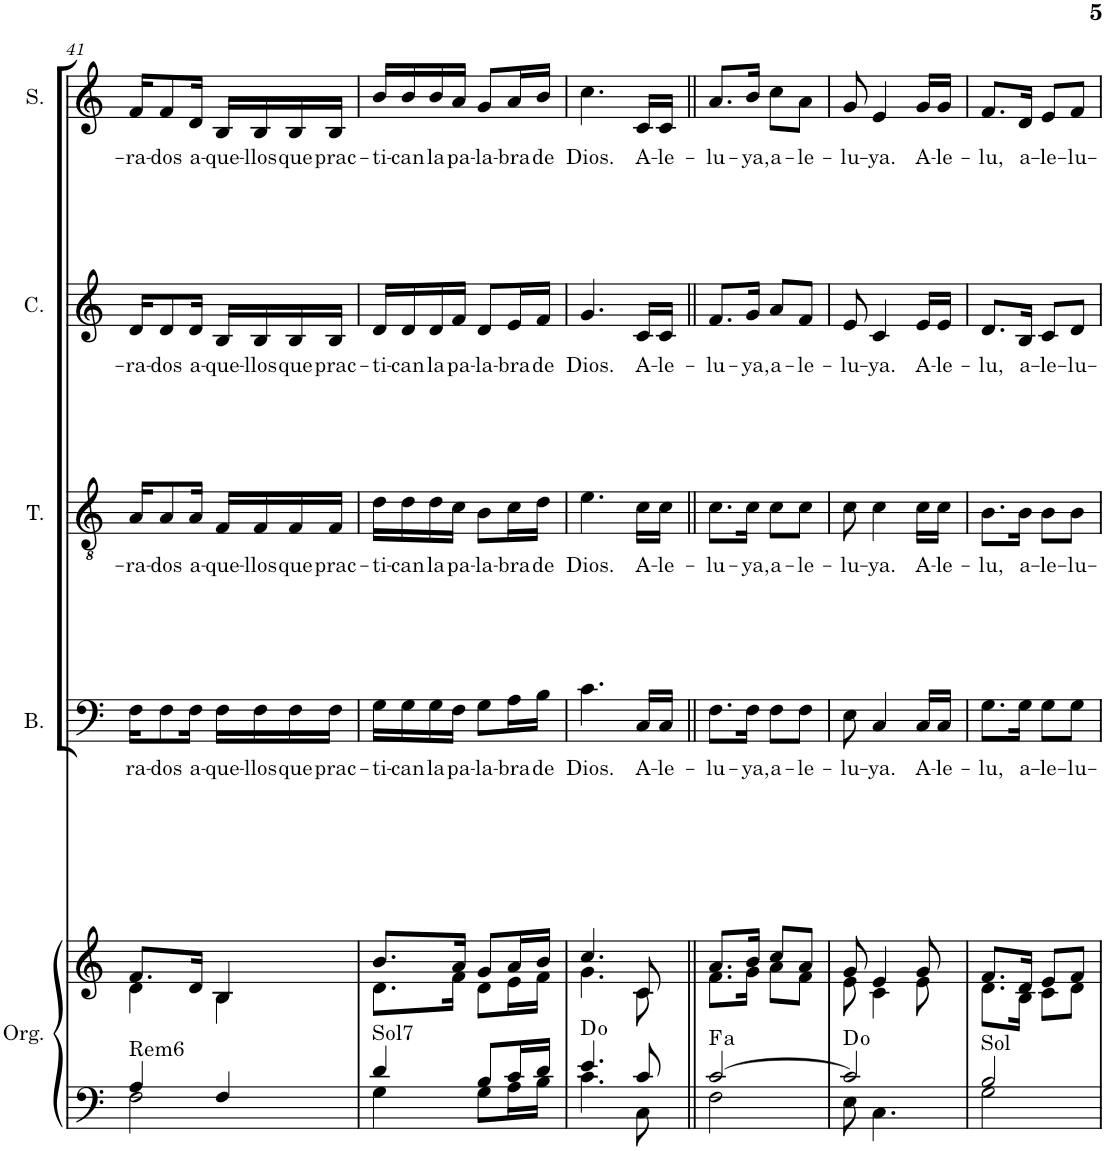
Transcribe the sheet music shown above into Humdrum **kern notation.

**kern	**kern	**harte	**kern	**text	**kern	**text	**kern	**text	**kern	**text
*part5	*part5	*part5	*part4	*part4	*part3	*part3	*part2	*part2	*part1	*part1
*staff6	*staff5	*	*staff4	*staff4	*staff3	*staff3	*staff2	*staff2	*staff1	*staff1
*I"Órgano	*	*	*I"Bajo	*	*I"Tenor	*	*I"Contralto	*	*I"Soprano	*
*	*	*	*I'B.	*	*I'T.	*	*I'C.	*	*I'S.	*
!!LO:PB:g=z
*clefF4	*clefG2	*	*clefF4	*	*clefGv2	*	*clefG2	*	*clefG2	*
*k[]	*k[]	*	*k[]	*	*k[]	*	*k[]	*	*k[]	*
*M2/4	*M2/4	*	*M2/4	*	*M2/4	*	*M2/4	*	*M2/4	*
=41	=41	=41	=41	=41	=41	=41	=41	=41	=41	=41
*^	*^	*	*	*	*	*	*	*	*	*
!	!	!	!	!LO:H:kt=Rem6	!	!LO:LY:b	!	!LO:LY:b	!	!LO:LY:b	!	!LO:LY:b
4A/	2F\	8.f/L	4d\	N	16F\KL	-ra-	16A/KL	-ra-	16d/KL	-ra-	16f/KL	-ra-
!	!	!	!	!	!	!LO:LY:b	!	!LO:LY:b	!	!LO:LY:b	!	!LO:LY:b
.	.	.	.	.	8F\	-dos	8A/	-dos	8d/	-dos	8f/	-dos
!	!	!	!	!	!	!LO:LY:b	!	!LO:LY:b	!	!LO:LY:b	!	!LO:LY:b
.	.	16d/Jk	.	.	16F\Jk	a-	16A/Jk	a-	16d/Jk	a-	16d/Jk	a-
!	!	!	!	!	!	!LO:LY:b	!	!LO:LY:b	!	!LO:LY:b	!	!LO:LY:b
4F/	.	4B/	4B\	.	16F\LL	-que-	16F/LL	-que-	16B/LL	-que-	16B/LL	-que-
!	!	!	!	!	!	!LO:LY:b	!	!LO:LY:b	!	!LO:LY:b	!	!LO:LY:b
.	.	.	.	.	16F\	-llos	16F/	-llos	16B/	-llos	16B/	-llos
!	!	!	!	!	!	!LO:LY:b	!	!LO:LY:b	!	!LO:LY:b	!	!LO:LY:b
.	.	.	.	.	16F\	que	16F/	que	16B/	que	16B/	que
!	!	!	!	!	!	!LO:LY:b	!	!LO:LY:b	!	!LO:LY:b	!	!LO:LY:b
.	.	.	.	.	16F\JJ	prac-	16F/JJ	prac-	16B/JJ	prac-	16B/JJ	prac-
=42	=42	=42	=42	=42	=42	=42	=42	=42	=42	=42	=42	=42
!	!	!	!	!LO:H:kt=Sol7	!	!LO:LY:b	!	!LO:LY:b	!	!LO:LY:b	!	!LO:LY:b
4d/	4G\	8.b/L	8.d\L	N	16G\LL	-ti-	16d\LL	-ti-	16d/LL	-ti-	16b/LL	-ti-
!	!	!	!	!	!	!LO:LY:b	!	!LO:LY:b	!	!LO:LY:b	!	!LO:LY:b
.	.	.	.	.	16G\	-can	16d\	-can	16d/	-can	16b/	-can
!	!	!	!	!	!	!LO:LY:b	!	!LO:LY:b	!	!LO:LY:b	!	!LO:LY:b
.	.	.	.	.	16G\	la	16d\	la	16d/	la	16b/	la
!	!	!	!	!	!	!LO:LY:b	!	!LO:LY:b	!	!LO:LY:b	!	!LO:LY:b
.	.	16a/Jk	16f\Jk	.	16F\JJ	pa-	16c\JJ	pa-	16f/JJ	pa-	16a/JJ	pa-
!	!	!	!	!	!	!LO:LY:b	!	!LO:LY:b	!	!LO:LY:b	!	!LO:LY:b
8B/L	8G\L	8g/L	8d\L	.	8G\L	-la-	8B\L	-la-	8d/L	-la-	8g/L	-la-
!	!	!	!	!	!	!LO:LY:b	!	!LO:LY:b	!	!LO:LY:b	!	!LO:LY:b
16c/L	16A\L	16a/L	16e\L	.	16A\L	-bra	16c\L	-bra	16e/L	-bra	16a/L	-bra
!	!	!	!	!	!	!LO:LY:b	!	!LO:LY:b	!	!LO:LY:b	!	!LO:LY:b
16d/JJ	16B\JJ	16b/JJ	16f\JJ	.	16B\JJ	de	16d\JJ	de	16f/JJ	de	16b/JJ	de
=43	=43	=43	=43	=43	=43	=43	=43	=43	=43	=43	=43	=43
!	!	!	!	!	!	!LO:LY:b	!	!LO:LY:b	!	!LO:LY:b	!	!LO:LY:b
4.e/	4.c\	4.cc/	4.g\	D:dim	4.c\	Dios.	4.e\	Dios.	4.g/	Dios.	4.cc\	Dios.
!	!	!	!	!	!	!LO:LY:b	!	!LO:LY:b	!	!LO:LY:b	!	!LO:LY:b
8c/	8C\	8c/	8c\	.	16C/LL	A-	16c\LL	A-	16c/LL	A-	16c/LL	A-
!	!	!	!	!	!	!LO:LY:b	!	!LO:LY:b	!	!LO:LY:b	!	!LO:LY:b
.	.	.	.	.	16C/JJ	-le-	16c\JJ	-le-	16c/JJ	-le-	16c/JJ	-le-
=44||	=44||	=44||	=44||	=44||	=44||	=44||	=44||	=44||	=44||	=44||	=44||	=44||
!	!	!	!	!LO:H:kt=a	!	!LO:LY:b	!	!LO:LY:b	!	!LO:LY:b	!	!LO:LY:b
[2c/	2F\	8.a/L	8.f\L	.	8.F\L	-lu-	8.c\L	-lu-	8.f/L	-lu-	8.a/L	-lu-
!	!	!	!	!	!	!LO:LY:b	!	!LO:LY:b	!	!LO:LY:b	!	!LO:LY:b
.	.	16b/Jk	16g\Jk	.	16F\Jk	-ya,	16c\Jk	-ya,	16g/Jk	-ya,	16b/Jk	-ya,
!	!	!	!	!	!	!LO:LY:b	!	!LO:LY:b	!	!LO:LY:b	!	!LO:LY:b
.	.	8cc/L	8a\L	.	8F\L	a-	8c\L	a-	8a/L	a-	8cc\L	a-
!	!	!	!	!	!	!LO:LY:b	!	!LO:LY:b	!	!LO:LY:b	!	!LO:LY:b
.	.	8a/J	8f\J	.	8F\J	-le-	8c\J	-le-	8f/J	-le-	8a\J	-le-
=45	=45	=45	=45	=45	=45	=45	=45	=45	=45	=45	=45	=45
!	!	!	!	!	!	!LO:LY:b	!	!LO:LY:b	!	!LO:LY:b	!	!LO:LY:b
2c/]	8E\	8g/	8e\	D:dim	8E\	-lu-	8c\	-lu-	8e/	-lu-	8g/	-lu-
!	!	!	!	!	!	!LO:LY:b	!	!LO:LY:b	!	!LO:LY:b	!	!LO:LY:b
.	4.C\	4e/	4c\	.	4C/	-ya.	4c\	-ya.	4c/	-ya.	4e/	-ya.
!	!	!	!	!	!	!LO:LY:b	!	!LO:LY:b	!	!LO:LY:b	!	!LO:LY:b
.	.	8g/	8e\	.	16C/LL	A-	16c\LL	A-	16e/LL	A-	16g/LL	A-
!	!	!	!	!	!	!LO:LY:b	!	!LO:LY:b	!	!LO:LY:b	!	!LO:LY:b
.	.	.	.	.	16C/JJ	-le-	16c\JJ	-le-	16e/JJ	-le-	16g/JJ	-le-
=46	=46	=46	=46	=46	=46	=46	=46	=46	=46	=46	=46	=46
!	!	!	!	!LO:H:kt=Sol	!	!LO:LY:b	!	!LO:LY:b	!	!LO:LY:b	!	!LO:LY:b
2B/	2G\	8.f/L	8.d\L	N	8.G\L	-lu,	8.B\L	-lu,	8.d/L	-lu,	8.f/L	-lu,
!	!	!	!	!	!	!LO:LY:b	!	!LO:LY:b	!	!LO:LY:b	!	!LO:LY:b
.	.	16d/Jk	16B\Jk	.	16G\Jk	a-	16B\Jk	a-	16B/Jk	a-	16d/Jk	a-
!	!	!	!	!	!	!LO:LY:b	!	!LO:LY:b	!	!LO:LY:b	!	!LO:LY:b
.	.	8e/L	8c\L	.	8G\L	-le-	8B\L	-le-	8c/L	-le-	8e/L	-le-
!	!	!	!	!	!	!LO:LY:b	!	!LO:LY:b	!	!LO:LY:b	!	!LO:LY:b
.	.	8f/J	8d\J	.	8G\J	-lu-	8B\J	-lu-	8d/J	-lu-	8f/J	-lu-
*v	*v	*	*	*	*	*	*	*	*	*	*	*
*	*v	*v	*	*	*	*	*	*	*	*	*
=	=	=	=	=	=	=	=	=	=	=
*-	*-	*-	*-	*-	*-	*-	*-	*-	*-	*-
